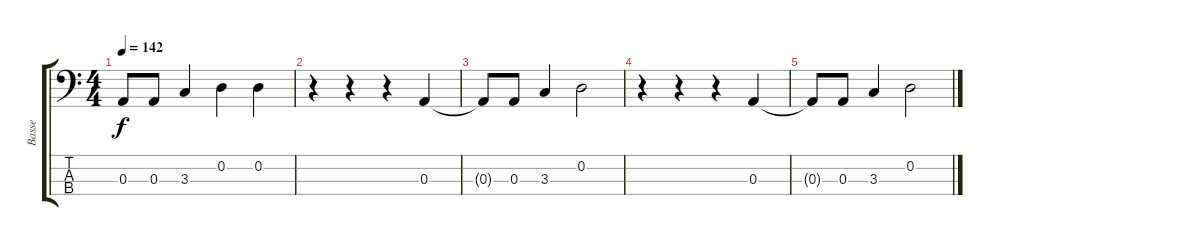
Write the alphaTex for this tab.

\track ("Basse" "Basse") {instrument electricbassfinger}
\staff {score tabs}
\tuning (G2 D2 A1 E1) {hide}
\ts (4 4)
\tempo 142
\clef f4
\ks c
0.3.8{dy f} 0.3.8 3.3.4 0.2.4 0.2.4 |
r.4 r.4 r.4 0.3.4 |
0.3{t}.8 0.3.8 3.3.4 0.2.2 |
r.4 r.4 r.4 0.3.4 |
0.3{t}.8 0.3.8 3.3.4 0.2.2
